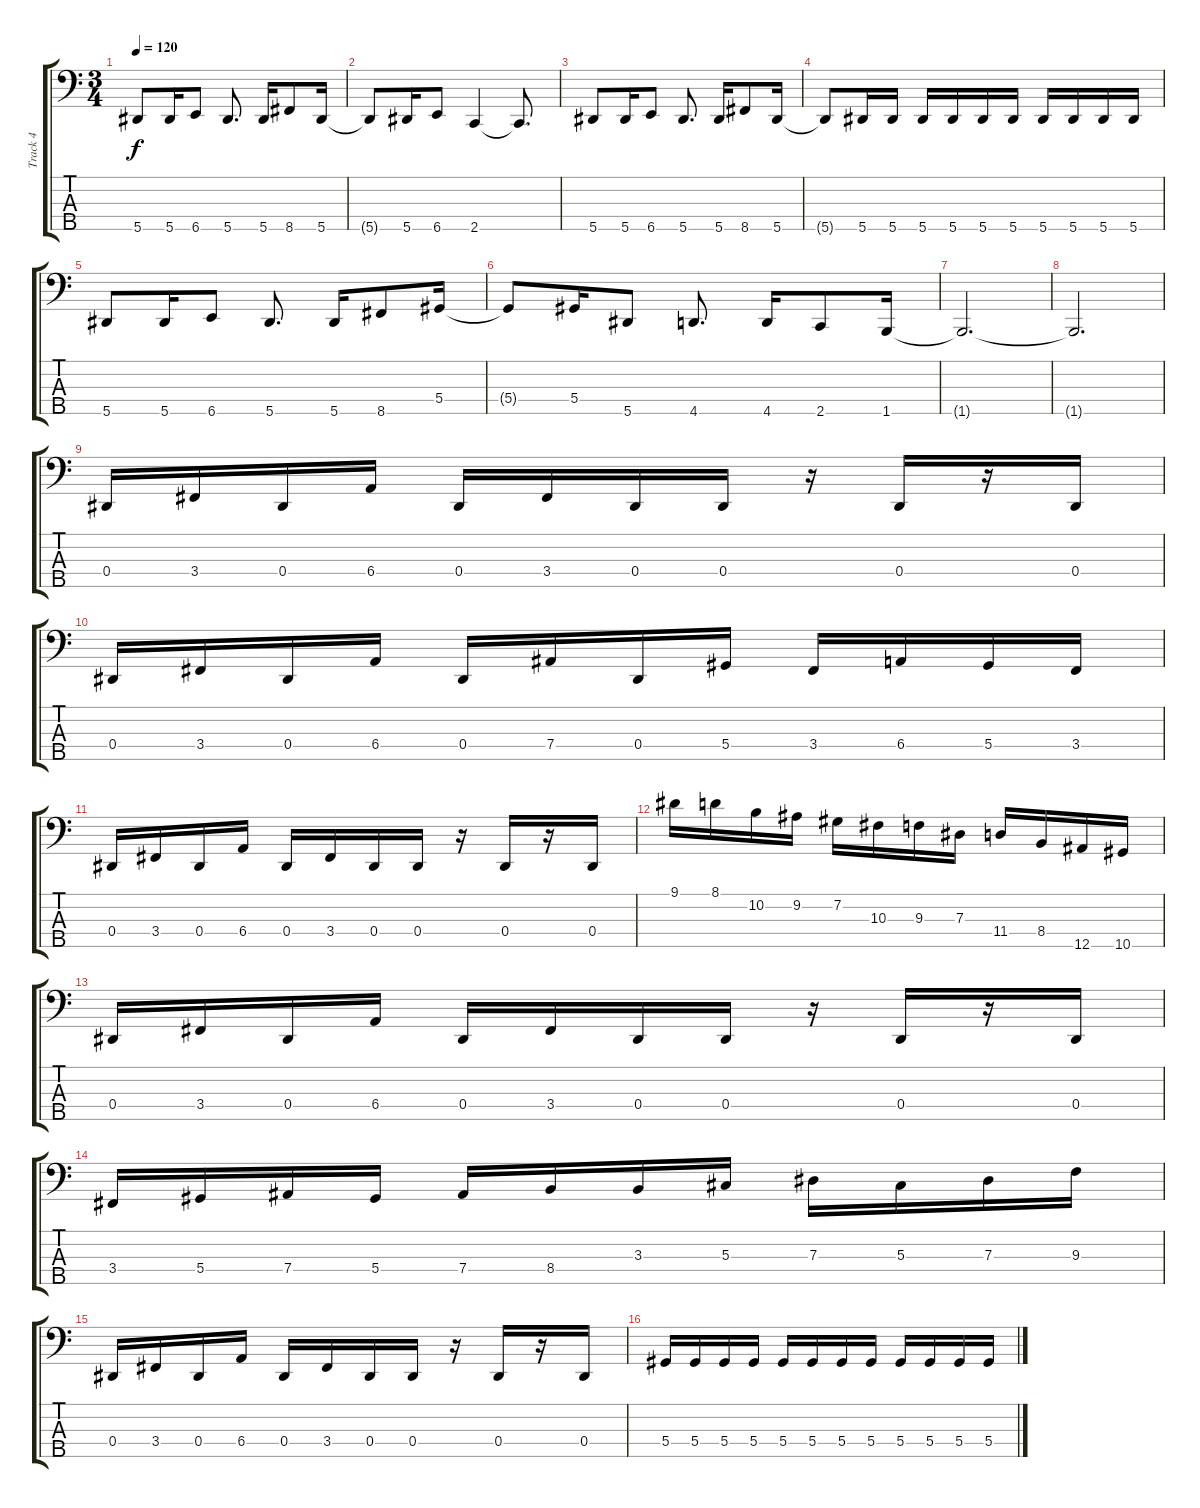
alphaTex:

\track ("Track 4" "Track 4") {instrument electricbassfinger}
\staff {score tabs}
\tuning (Gb2 Db2 Ab1 Eb1 Bb0) {hide}
\ts (3 4)
\tempo 120
\clef f4
\ks c
5.5.8{dy f} 5.5.16 6.5.8 5.5.8{d} 5.5.16 8.5.8 5.5.16 |
5.5{t}.8 5.5.16 6.5.8 2.5.4 2.5{t}.8{d} |
5.5.8 5.5.16 6.5.8 5.5.8{d} 5.5.16 8.5.8 5.5.16 |
5.5{t}.8 5.5.16 5.5.16 5.5.16 5.5.16 5.5.16 5.5.16 5.5.16 5.5.16 5.5.16 5.5.16 |
5.5.8 5.5.16 6.5.8 5.5.8{d} 5.5.16 8.5.8 5.4.16 |
5.4{t}.8 5.4.16 5.5.8 4.5.8{d} 4.5.16 2.5.8 1.5.16 |
1.5{t}.2{d} |
1.5{t}.2{d} |
0.4.16 3.4.16 0.4.16 6.4.16 0.4.16 3.4.16 0.4.16 0.4.16 r.16 0.4.16 r.16 0.4.16 |
0.4.16 3.4.16 0.4.16 6.4.16 0.4.16 7.4.16 0.4.16 5.4.16 3.4.16 6.4.16 5.4.16 3.4.16 |
0.4.16 3.4.16 0.4.16 6.4.16 0.4.16 3.4.16 0.4.16 0.4.16 r.16 0.4.16 r.16 0.4.16 |
9.1.16 8.1.16 10.2.16 9.2.16 7.2.16 10.3.16 9.3.16 7.3.16 11.4.16 8.4.16 12.5.16 10.5.16 |
0.4.16 3.4.16 0.4.16 6.4.16 0.4.16 3.4.16 0.4.16 0.4.16 r.16 0.4.16 r.16 0.4.16 |
3.4.16 5.4.16 7.4.16 5.4.16 7.4.16 8.4.16 3.3.16 5.3.16 7.3.16 5.3.16 7.3.16 9.3.16 |
0.4.16 3.4.16 0.4.16 6.4.16 0.4.16 3.4.16 0.4.16 0.4.16 r.16 0.4.16 r.16 0.4.16 |
5.4.16 5.4.16 5.4.16 5.4.16 5.4.16 5.4.16 5.4.16 5.4.16 5.4.16 5.4.16 5.4.16 5.4.16
